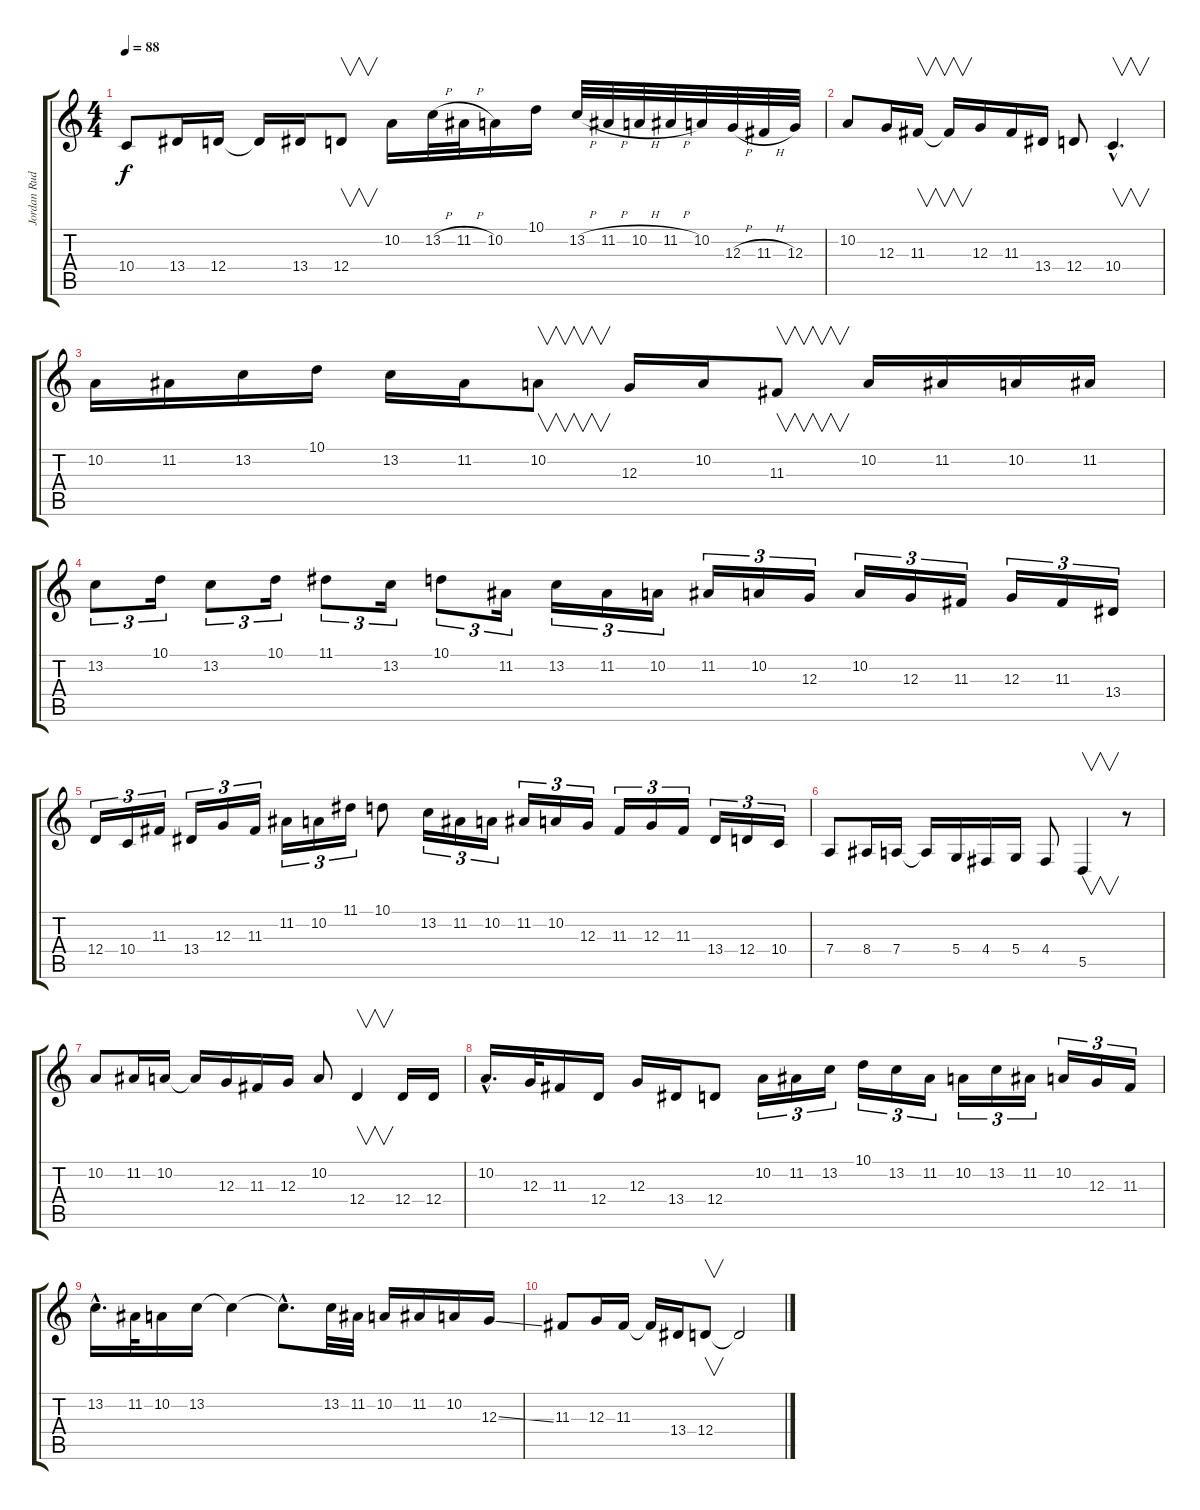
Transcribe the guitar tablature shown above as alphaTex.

\track ("Jordan Rudess - Keyboard" "Jordan Rud") {instrument sitar}
\staff {score tabs}
\tuning (E4 B3 G3 D3 A2 E2) {hide}
\ts (4 4)
\tempo 88
\clef g2
\ks c
10.4.8{dy f} 13.4.16 12.4.16 12.4{t}.16 13.4.16 12.4.8{v} 10.2.16 13.2{h}.32 11.2{h}.32 10.2.16 10.1.16 13.2{h}.32 11.2{h}.32 10.2{h}.32 11.2{h}.32 10.2.32 12.3{h}.32 11.3{h}.32 12.3.32 |
10.2.8 12.3.16 11.3.16{v} 11.3{t}.16{v} 12.3.16 11.3.16 13.4.16 12.4.8 10.4{hac}.4{v d} |
10.2.16 11.2.16 13.2.16 10.1.16 13.2.16 11.2.16 10.2.8{v} 12.3.16 10.2.16 11.3.8{v} 10.2.16 11.2.16 10.2.16 11.2.16 |
13.2.8{tu (3 2)} 10.1.16{tu (3 2)} 13.2.8{tu (3 2)} 10.1.16{tu (3 2)} 11.1.8{tu (3 2)} 13.2.16{tu (3 2)} 10.1.8{tu (3 2)} 11.2.16{tu (3 2)} 13.2.16{tu (3 2)} 11.2.16{tu (3 2)} 10.2.16{tu (3 2)} 11.2.16{tu (3 2)} 10.2.16{tu (3 2)} 12.3.16{tu (3 2)} 10.2.16{tu (3 2)} 12.3.16{tu (3 2)} 11.3.16{tu (3 2)} 12.3.16{tu (3 2)} 11.3.16{tu (3 2)} 13.4.16{tu (3 2)} |
12.4.16{tu (3 2)} 10.4.16{tu (3 2)} 11.3.16{tu (3 2)} 13.4.16{tu (3 2)} 12.3.16{tu (3 2)} 11.3.16{tu (3 2)} 11.2.16{tu (3 2)} 10.2.16{tu (3 2)} 11.1.16{tu (3 2)} 10.1.8 13.2.16{tu (3 2)} 11.2.16{tu (3 2)} 10.2.16{tu (3 2)} 11.2.16{tu (3 2)} 10.2.16{tu (3 2)} 12.3.16{tu (3 2)} 11.3.16{tu (3 2)} 12.3.16{tu (3 2)} 11.3.16{tu (3 2)} 13.4.16{tu (3 2)} 12.4.16{tu (3 2)} 10.4.16{tu (3 2)} |
7.4.8 8.4.16 7.4.16 7.4{t}.16 5.4.16 4.4.16 5.4.16 4.4.8 5.5.4{v} r.8 |
10.2.8 11.2.16 10.2.16 10.2{t}.16 12.3.16 11.3.16 12.3.16 10.2.8 12.4.4{v} 12.4.16 12.4.16 |
10.2{hac}.16{d} 12.3.32 11.3.16 12.4.16 12.3.16 13.4.16 12.4.8 10.2.16{tu (3 2)} 11.2.16{tu (3 2)} 13.2.16{tu (3 2)} 10.1.16{tu (3 2)} 13.2.16{tu (3 2)} 11.2.16{tu (3 2)} 10.2.16{tu (3 2)} 13.2.16{tu (3 2)} 11.2.16{tu (3 2)} 10.2.16{tu (3 2)} 12.3.16{tu (3 2)} 11.3.16{tu (3 2)} |
13.2{hac}.16{d} 11.2.32 10.2.16 13.2.16 13.2{t}.4 13.2{hac t}.8{d} 13.2.32 11.2.32 10.2.16 11.2.16 10.2.16 12.3{ss}.16 |
11.3.8 12.3.16 11.3.16 11.3{t}.16 13.4.16 12.4.8{v} 12.4{t}.2
